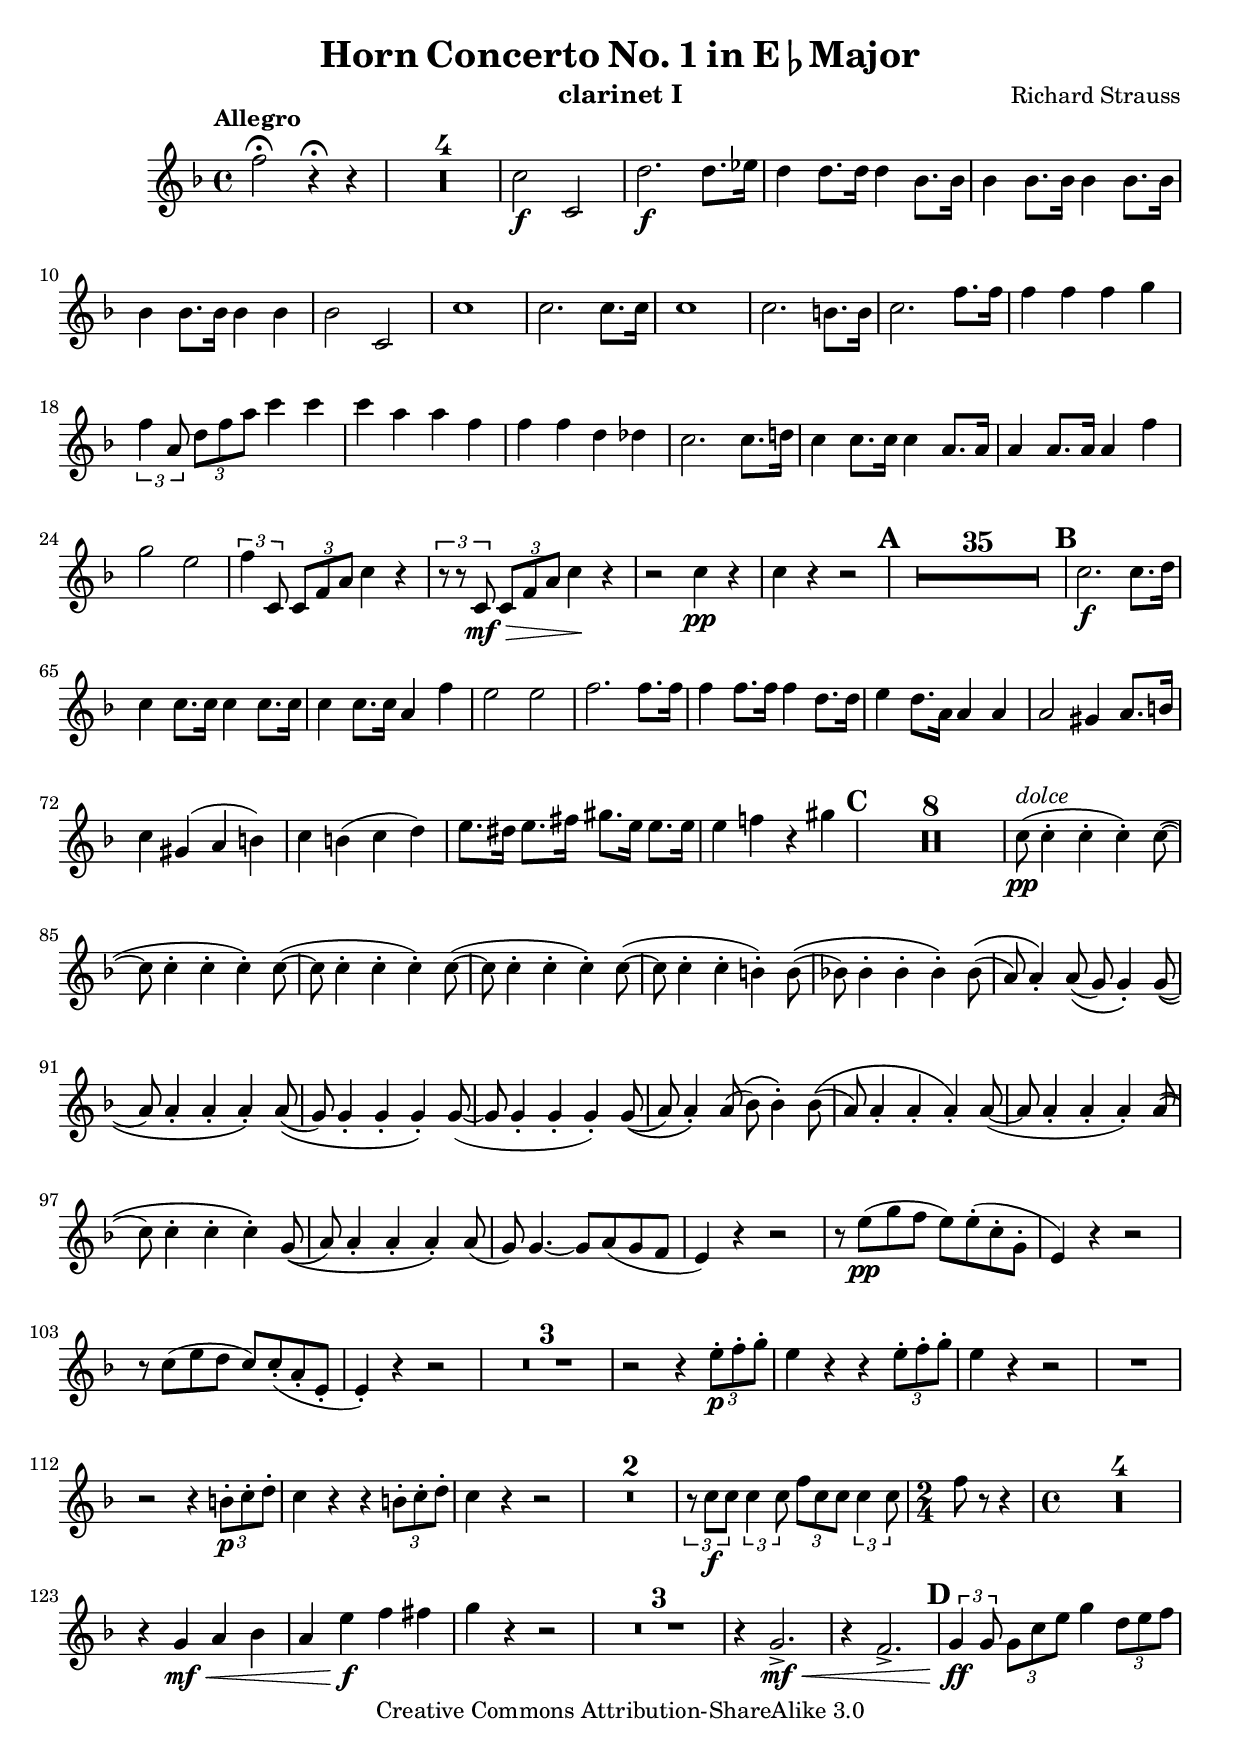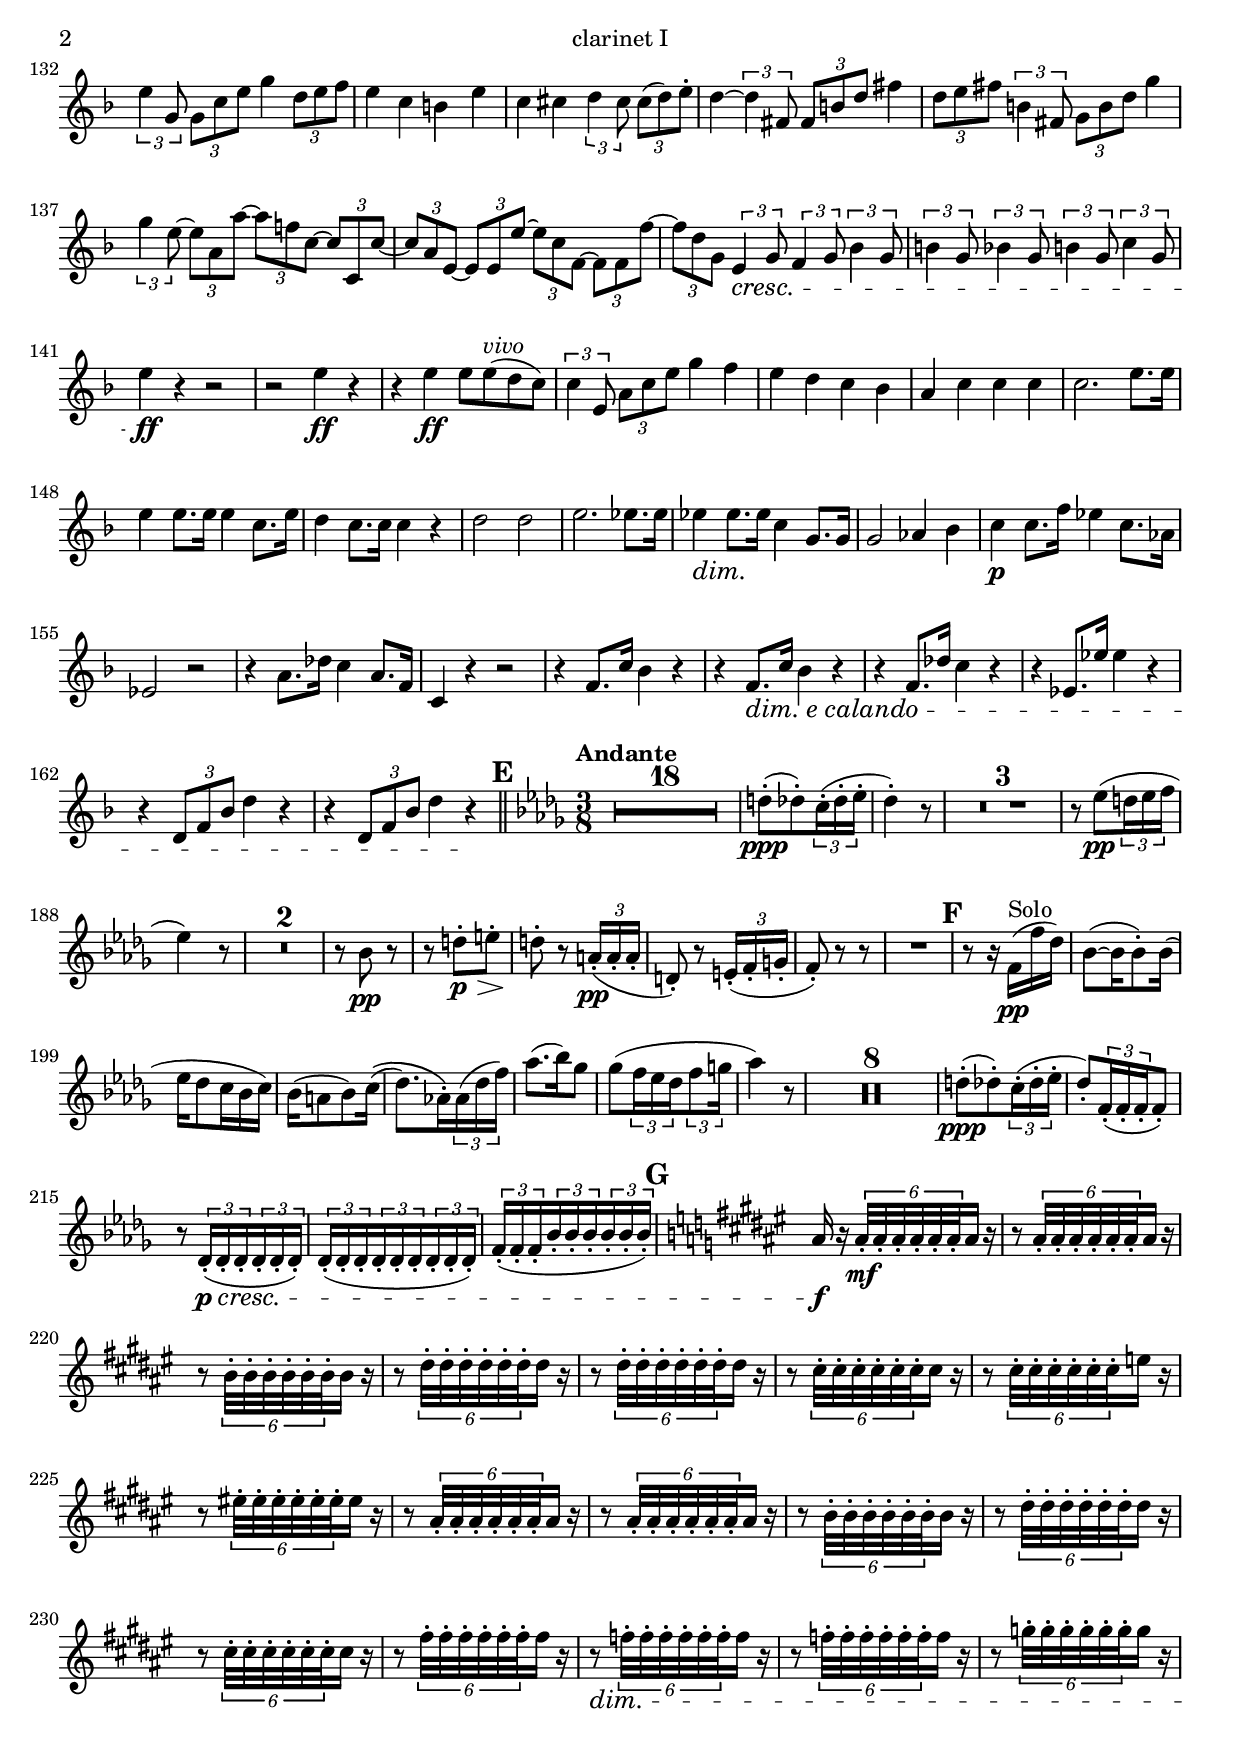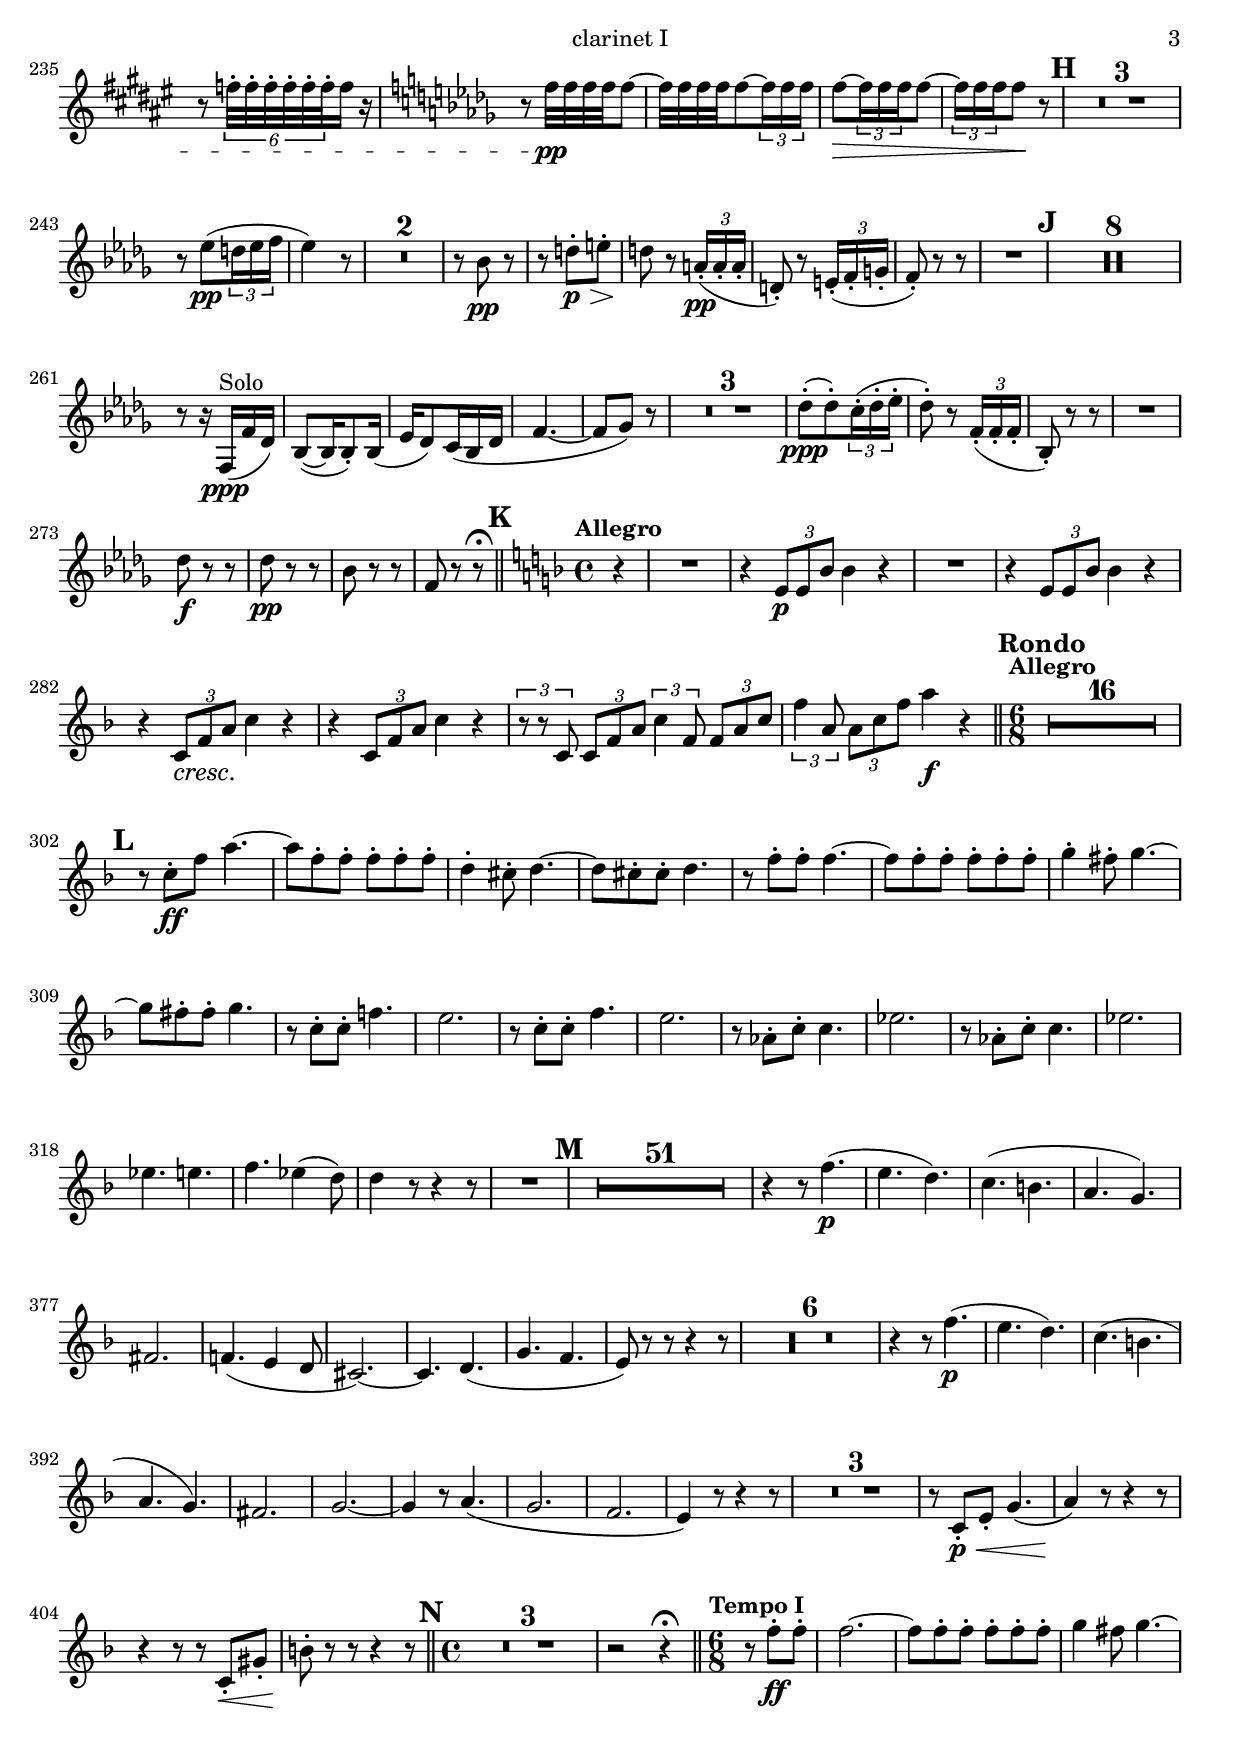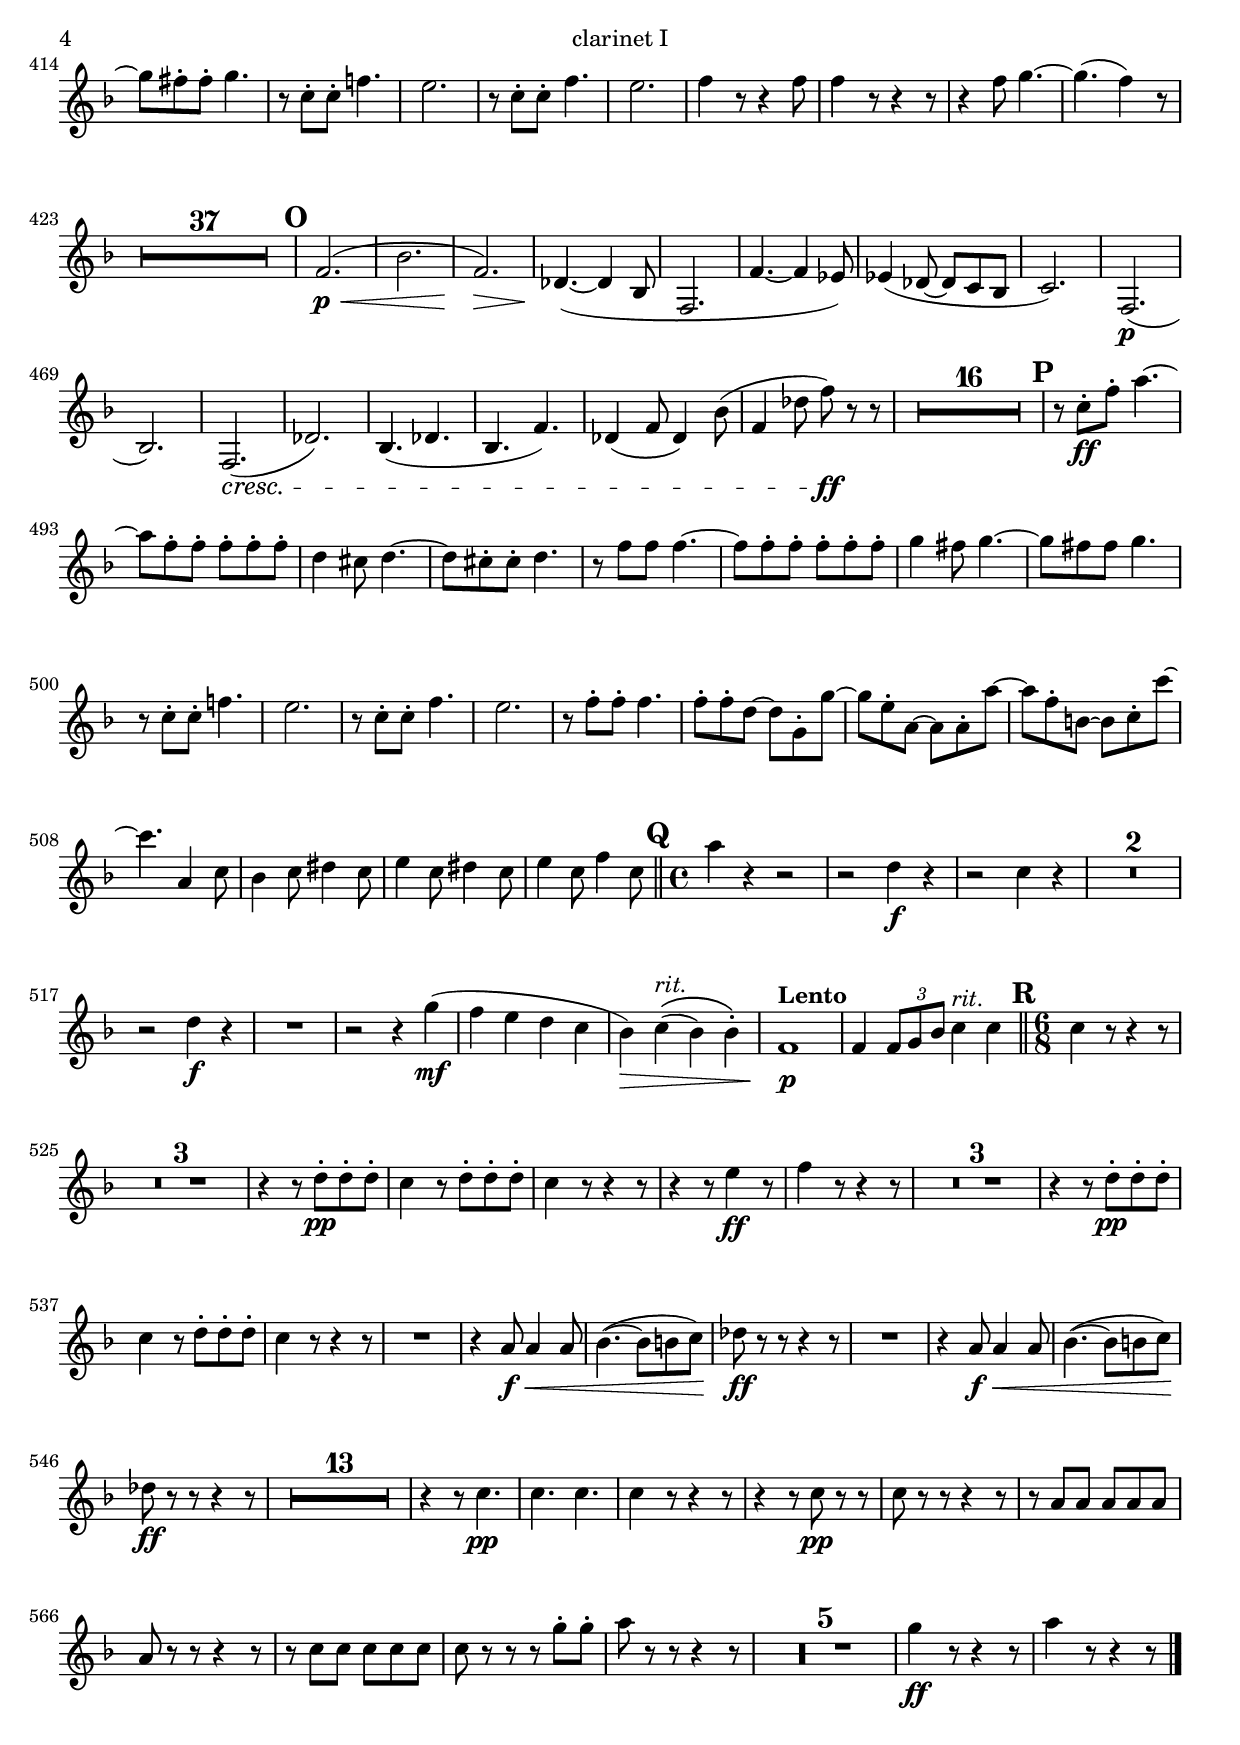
\version "2.13.33"

\version "2.13.33"

\include "defs.ily"

clarinetOneMvtI = \relative c''
{
  \transposition bes
  \key f \major
  f2\fermata r4\fermata r |
  R1*4 |
  c2\f c, |
  d'2.\f d8. ees16 |
  d4 d8. d16 d4 bes8. bes16
  bes4 bes8. bes16 bes4 bes8. bes16
  bes4 bes8. bes16 bes4 bes |
  bes2 c, |
  c'1 |
  c2. c8. c16 |
  c1 |
  c2. b8. b16 |
  c2. f8. f16 |
  f4 f f g |
  \times 2/3 {f4 a,8} \times 2/3 {d8 f a} c4 c |
  c a a f |
  f f d des |
  c2. c8. d16 |
  c4 c8. c16 c4 a8. a16 |
  a4 a8. a16 a4 f' |
  g2 e |
  \times 2/3 {f4 c,8} \times 2/3 {c8 f a} c4 r |
  \times 2/3 {r8 r c,\mf\>} \times 2/3 {c8 f a} c4\! r |
  r2 c4\pp r |
  c4 r r2 |

  %A
  R1*35 |

  %B
  c2.\f c8. d16 |
  c4 c8. c16 c4 c8. c16 |
  c4 c8. c16 a4 f' |
  e2 e |
  f2. f8. f16 |
  f4 f8. f16 f4 d8. d16 |
  e4 d8. a16 a4 a |
  a2 gis4 a8. b16 |
  c4 gis( a b) |
  c b( c d) |
  e8. dis16 e8. fis16 gis8. e16 e8. e16 |
  e4 f r gis |

  %C
  R1*8 |
  c,8(\pp^\dolce c4-. c-. c-.) c8~( |
  \repeat unfold 3 {c8 c4-. c-. c-.) c8~(} |
  c c4-. c-. b-.) b8(\( |
  bes) bes4-. bes-. bes-.\) bes8(\( |
  a) a4-.\) a8(\( g) g4-.\) g8(\( |
  a) a4-. a-. a-.\) a8(\( |
  g) g4-. g-. g-.\) g8~( |
  g g4-. g-. g-.) g8(\( |
  a) a4-.\) a8(\( bes8) bes4-.\) bes8(\( |
  a) a4-. a-. a-.\) a8~( |
  a a4-. a-. a-.) a8(\( |
  c) c4-. c-. c-.\) g8(\( |
  a8) a4-. a-. a-.\) a8( |
  g) g4.~ g8 a( g f |
  e4) r r2 |
  r8 e'(\pp g f e) e-.( c-. g-. |
  e4) r r2 |
  r8 c'( e d c) c-.( a-. e-. |
  e4-.) r r2 |
  R1*3 |
  r2 r4 \times 2/3 {e'8-.\p f-. g-.} |
  e4 r r \times 2/3 {e8-. f-. g-.} |
  e4 r r2 |
  R1 |
  r2 r4 \times 2/3 {b8-.\p c-. d-.} |
  c4 r r \times 2/3 {b8-. c-. d-.} |
  c4 r r2 |
  R1*2 |
  \times 2/3 {r8 c\f c} \times 2/3 {c4 c8} \times 2/3 {f8 c c} \times 2/3 {c4 c8} |

  %2/4
  f8 r r4 |

  %4/4
  R1*4 |
  r4 g,\mf\< a bes |
  a e'\f f fis |
  g r r2 |
  R1*3 |
  r4 g,2.->\mf\< |
  r4 f2.-> |

  %D
  \times 2/3 {g4\ff g8} \times 2/3 {g8 c e} g4 \times 2/3 {d8 e f} |
  \times 2/3 {e4 g,8} \times 2/3 {g8 c e} g4 \times 2/3 {d8 e f} |
  e4 c b e |
  c cis \times 2/3 {d4 cis8} \times 2/3 {cis8( d) e-.} |
  d4~ \times 2/3 {d4 fis,8} \times 2/3 {fis b d} fis4 |
  \times 2/3 {d8 e fis} \times 2/3 {b,4 fis8} \times 2/3 {g8 b d} g4 |
  \times 2/3 {g4 e8~} \times 2/3 {e a, a'~} \times 2/3 {a f c~} \times 2/3 {c c, c'~} |
  \times 2/3 {c a e~} \times 2/3 {e e e'~} \times 2/3 {e c f,~} \times 2/3 {f f f'~} |
  \times 2/3 {f d g,} \times 2/3 {e4\cresc g8} \times 2/3 {f4 g8} \times 2/3 {bes4 g8} |
  \times 2/3 {b4 g8} \times 2/3 {bes4 g8} \times 2/3 {b4 g8} \times 2/3 {c4 g8} |
  e'4\ff r r2 |
  r2 e4\ff r |
  r e\ff e8 e(^\vivo d c) |
  \times 2/3 {c4 e,8} \times 2/3 {a c e} g4 f |
  e d c bes |
  a c c c |
  c2. e8. e16 |
  e4 e8. e16 e4 c8. e16 |
  d4 c8. c16 c4 r |
  d2 d |
  e2. ees8. ees16 |
  ees4\justDim ees8. ees16 c4 g8. g16 |
  g2 aes4 bes |
  c\p c8. f16 ees4 c8. aes16 |
  ees2 r |
  r4 a8. des16 c4 a8. f16 |
  c4 r r2 |
  r4 f8. c'16 bes4 r |
  r f8.\dimECalando c'16 bes4 r |
  r f8. des'16 c4 r |
  r ees,8. ees'16 ees4 r |
  r \times 2/3 {d,8 f bes} d4 r |
  r \times 2/3 {d,8 f bes} d4 r\! |
}

clarinetOneMvtII = \relative c''
{
  %E
  \key bes \minor
  R4.*18 |
  d8-.(\ppp des-.) \times 2/3 {c16-.( des-. ees-.} |
  des4-.) r8 |
  R4.*3 |
  r8 ees8(\pp \times 2/3 {d16 ees f} |
  ees4) r8 |
  R4.*2 |
  r8 bes\pp r |
  r d-.\p\> e-. |
  d-.\! r \times 2/3 {a16-.(\pp a-. a-.} |
  d,8-.) r \times 2/3 {e16-.( f-. g-.} |
  f8-.) r r |
  R4. |

  %F
  r8 r16 f(\pp^\solo f' des) |
  bes8~( bes16 bes8-.) bes16( |
  ees des8 c16 bes c) |
  bes16( a8 bes) c16(\( |
  des8.) aes16-.\) \times 2/3 {aes16( des f)} |
  aes8.( bes16) ges8 |
  ges8( \times 2/3 {f16 ees des} \times 2/3 {f8 g16} |
  aes4) r8 |
  R4.*8 |
  d,8-.(\ppp des-.) \times 2/3 {c16-.( des-. ees-.} |
  des8-.) \times 2/3 {f,16-.( f-. f-.} f8-.) |
  r8 \times 2/3 {des16-.(\p\cresc des-. des-.} \times 2/3 {des16-. des-. des-.)} |
  \times 2/3 {des16-.( des-. des-.} \times 2/3 {des16-. des-. des-.} \times 2/3 {des16-. des-. des-.)} |
  \times 2/3 {f16-.( f-. f-.} \times 2/3 {bes16-. bes-. bes-.} \times 2/3 {bes16-. bes-. bes-.)} |

  %G
  \key fis \major
  ais16\f r \times 4/6 {ais32-.\mf ais-. ais-. ais-. ais-. ais-.} ais16 r |
  r8 \times 4/6 {\repeat unfold 6 ais32-.} ais16 r |
  r8 \times 4/6 {\repeat unfold 6 b32-.} b16 r |
  r8 \times 4/6 {\repeat unfold 6 dis32-.} dis16 r |
  r8 \times 4/6 {\repeat unfold 6 dis32-.} dis16 r |
  r8 \times 4/6 {\repeat unfold 6 cis32-.} cis16 r |
  r8 \times 4/6 {\repeat unfold 6 cis32-.} e16 r |
  r8 \times 4/6 {\repeat unfold 6 eis32-.} eis16 r |
  r8 \times 4/6 {\repeat unfold 6 ais,32-.} ais16 r |
  r8 \times 4/6 {\repeat unfold 6 ais32-.} ais16 r |
  r8 \times 4/6 {\repeat unfold 6 b32-.} b16 r |
  r8 \times 4/6 {\repeat unfold 6 dis32-.} dis16 r |
  r8 \times 4/6 {\repeat unfold 6 cis32-.} cis16 r |
  r8 \times 4/6 {\repeat unfold 6 fis32-.} fis16 r |
  r8\dim \times 4/6 {\repeat unfold 6 f32-.} f16 r |
  r8 \times 4/6 {\repeat unfold 6 f32-.} f16 r |
  r8 \times 4/6 {\repeat unfold 6 g32-.} g16 r |
  r8 \times 4/6 {\repeat unfold 6 f32-.} f16 r |

  \key bes \minor
  r8 f32\pp f f f f8~ |
  f32 f f f f8~ \times 2/3 {f16 f f} |
  f8~\> \times 2/3 {f16 f f} f8~ |
  \times 2/3 {f16 f f} f8\! r |

  %H
  R4.*3 |
  r8 ees8(\pp \times 2/3 {d16 ees f} |
  ees4) r8 |
  R4.*2 |
  r8 bes\pp r |
  r d-.\p\> e-. |
  d\! r \times 2/3 {a16-.(\pp a-. a-.} |
  d,8-.) r \times 2/3 {e16-.( f-. g-.} |
  f8-.) r r |
  R4. |

  %I
  R4.*8 |
  r8 r16 f,16(\ppp^\solo f' des) |
  bes8~( bes16 bes8-.) bes16( |
  ees des8) c16( bes des |
  f4.~ |
  f8 ges) r |
  R4.*3 |
  des'8-.(\ppp des-.) \times 2/3 {c16-.( des-. ees-.} |
  des8-.) r \times 2/3 {f,16-.( f-. f-.} |
  bes,8-.) r r |
  R4. |
  des'8\f r r |
  des\pp r r |
  bes r r |
  f r r\fermata |
}

clarinetOneMvtIII = \relative c'
{
  %K
  \key f \major
  r4 |
  R1 |
  r4 \times 2/3 {e8\p e bes'} bes4 r |
  R1 |
  r4 \times 2/3 {e,8 e bes'} bes4 r |
  r4 \times 2/3 {c,8\justCresc f a} c4 r |
  r4 \times 2/3 {c,8 f a} c4 r |
  \times 2/3 {r8 r c,} \times 2/3 {c f a} \times 2/3 {c4 f,8} \times 2/3 {f a c} |
  \times 2/3 {f4 a,8} \times 2/3 {a c f} a4\f r |

  %6/8
  R2.*16 |

  %L
  r8 c,-.\ff f a4.~ |
  a8 f-. f-. f-. f-. f-. |
  d4-. cis8-. d4.~ |
  d8 cis8-. cis-. d4. |
  r8 f-. f-. f4.~ |
  f8 f-. f-. f-. f-. f-. |
  g4-. fis8-. g4.~ |
  g8 fis-. fis-. g4. |
  \repeat unfold 2
  {
    r8 c,8-. c-. f4. |
    e2. |
  }
  \repeat unfold 2
  {
    r8 aes,-. c-. c4. |
    ees2. |
  }
  ees4. e |
  f ees4( d8) |
  d4 r8 r4 r8 |
  R2. |

  %M
  R2.*51 |
  r4 r8 f4.(\p |
  e d) |
  c( b |
  a g) |
  fis2. |
  f4.( e4 d8 |
  cis2.~) |
  cis4. d( |
  g f |
  e8) r r r4 r8 |
  R2.*6 |
  r4 r8 f'4.(\p |
  e d) |
  c( b |
  a g) |
  fis2. |
  g2.~ |
  g4 r8 a4.( |
  g2. |
  f |
  e4) r8 r4 r8 |
  R2.*3 |
  r8 c-.\p\< e-. g4.( |
  a4)\! r8 r4 r8 |
  r4 r8 r c,-.\< gis'-. |
  b-.\! r r r4 r8 |

  %N
  %4/4
  R1*3 |
  r2 r4\fermata

  %6/8
  r8 f'-.\ff f-. |
  f2.~ |
  f8 f-. f-. f-. f-. f-. |
  g4 fis8 g4.~ |
  g8 fis-. fis-. g4. |
  \repeat unfold 2
  {
    r8 c,-. c-. f4. |
    e2. |
  }
  f4 r8 r4 f8 |
  f4 r8 r4 r8 |
  r4 f8 g4.~ |
  g( f4) r8 |
  R2.*37 |

  %O
  f,2.(\p\< |
  bes |
  f)\> |
  des4.~(\! des4 bes8 |
  f2. |
  f'4.~ f4 ees8) |
  ees4( des8~ des c bes |
  c2.) |
  f,(\p |
  bes) |
  f(\cresc |
  des') |
  bes4.( des |
  bes f') |
  des4( f8 des4) bes'8( |
  f4 des'8 f)\ff r r |
  R2.*16 |

  %P
  r8 c-.\ff f-. a4.~ |
  a8 f-. f-. f-. f-. f-. |
  d4 cis8 d4.~ |
  d8 cis-. cis-. d4. |
  r8 f f f4.~ |
  f8 f-. f-. f-. f-. f-. |
  g4 fis8 g4.~ |
  g8 fis fis g4. |
  \repeat unfold 2
  {
    r8 c,-. c-. f4. |
    e2. |
  }
  r8 f-. f-. f4. |
  f8-. f-. d~ d g,-. g'~ |
  g e-. a,~ a a-. a'~ |
  a f-. b,~ b c-. c'~ |
  c4. a,4 c8 |
  bes4 c8 dis4 c8 |
  e4 c8 dis4 c8 |
  e4 c8 f4 c8 |

  %Q
  %4/4
  a'4 r r2 |
  r2 d,4\f r |
  r2 c4 r |
  R1*2 |
  r2 d4\f r |
  R1 |
  r2 r4 g(\mf |
  f e d c |
  bes)\> c(\(^\rit bes) bes-.\) |
  f1\p |
  f4 \times 2/3 {f8 g bes} c4^\rit c |

  %R
  %6/8
  c4 r8 r4 r8 |
  R2.*3 |
  r4 r8 d8-.\pp d-. d-. |
  c4 r8 d8-. d-. d-. |
  c4 r8 r4 r8 |
  r4 r8 e4\ff r8 |
  f4 r8 r4 r8 |
  R2.*3 |
  r4 r8 d8-.\pp d-. d-. |
  c4 r8 d8-. d-. d-. |
  c4 r8 r4 r8 |
  R2. |
  r4 a8\f\< a4 a8 |
  bes4.~( bes8 b c) |
  des\ff r r r4 r8 |
  R2. |
  r4 a8\f\< a4 a8 |
  bes4.~( bes8 b c) |
  des8\ff r r r4 r8 |
  R2.*13 |
  r4 r8 c4.\pp |
  c c |
  c4 r8 r4 r8 |
  r4 r8 c\pp r r |
  c r r r4 r8 |
  r8 a a a a a |
  a r r r4 r8 |
  r8 c c c c c |
  c r r r g'-. g-. |
  a r r r4 r8 |
  R2.*5 |
  g4\ff r8 r4 r8 |
  a4 r8 r4 r8 |
}

clarinetOne = {\clarinetOneMvtI \clarinetOneMvtII \clarinetOneMvtIII}


instrument = "clarinet I"
notes = \clarinetOne

\include "part.ily"
